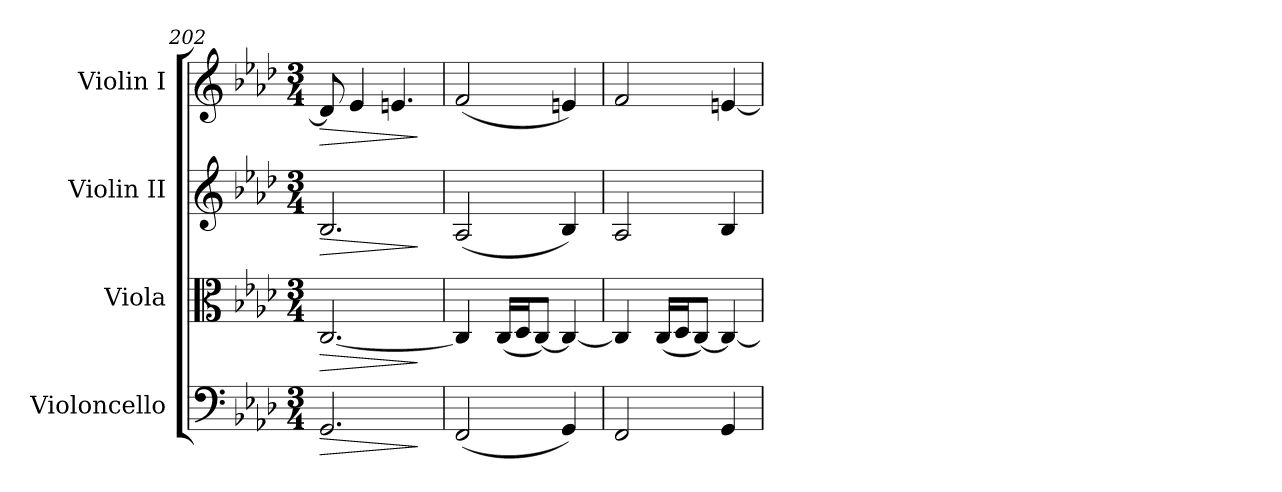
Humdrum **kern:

**kern	**dynam	**kern	**dynam	**kern	**dynam	**kern	**dynam
*part4	*part4	*part3	*part3	*part2	*part2	*part1	*part1
*staff4	*staff4	*staff3	*staff3	*staff2	*staff2	*staff1	*staff1
*I"Violoncello	*	*I"Viola	*	*I"Violin II	*	*I"Violin I	*
*I'Vc	*	*I'Vla	*	*I'Vln	*	*I'Vln	*
*clefF4	*	*clefC3	*	*clefG2	*	*clefG2	*
*k[b-e-a-d-]	*	*k[b-e-a-d-]	*	*k[b-e-a-d-]	*	*k[b-e-a-d-]	*
*M3/4	*	*M3/4	*	*M3/4	*	*M3/4	*
=202	=202	=202	=202	=202	=202	=202	=202
!	!LO:HP:b	!	!LO:HP:b	!	!LO:HP:b	!	!LO:HP:b
2.GG/	>	[2.C/	>	2.B-/	>	8d/]	>
.	.	.	.	.	.	4e-/	.
.	.	.	.	.	.	4.en/	.
.	]	.	]	.	]	.	]
=203	=203	=203	=203	=203	=203	=203	=203
(<2FF/	.	4C/]	.	(<2A-/	.	(<2f/	.
.	.	(<16C/LL	.	.	.	.	.
.	.	16D-/J	.	.	.	.	.
.	.	[8C/J)	.	.	.	.	.
4GG/)	.	4C/_	.	4B-/)	.	4en/)	.
=204	=204	=204	=204	=204	=204	=204	=204
2FF/	.	4C/]	.	2A-/	.	2f/	.
.	.	(<16C/LL	.	.	.	.	.
.	.	16D-/J	.	.	.	.	.
.	.	[8C/J)	.	.	.	.	.
4GG/	.	4C/_	.	4B-/	.	[4en/	.
=	=	=	=	=	=	=	=
*-	*-	*-	*-	*-	*-	*-	*-
